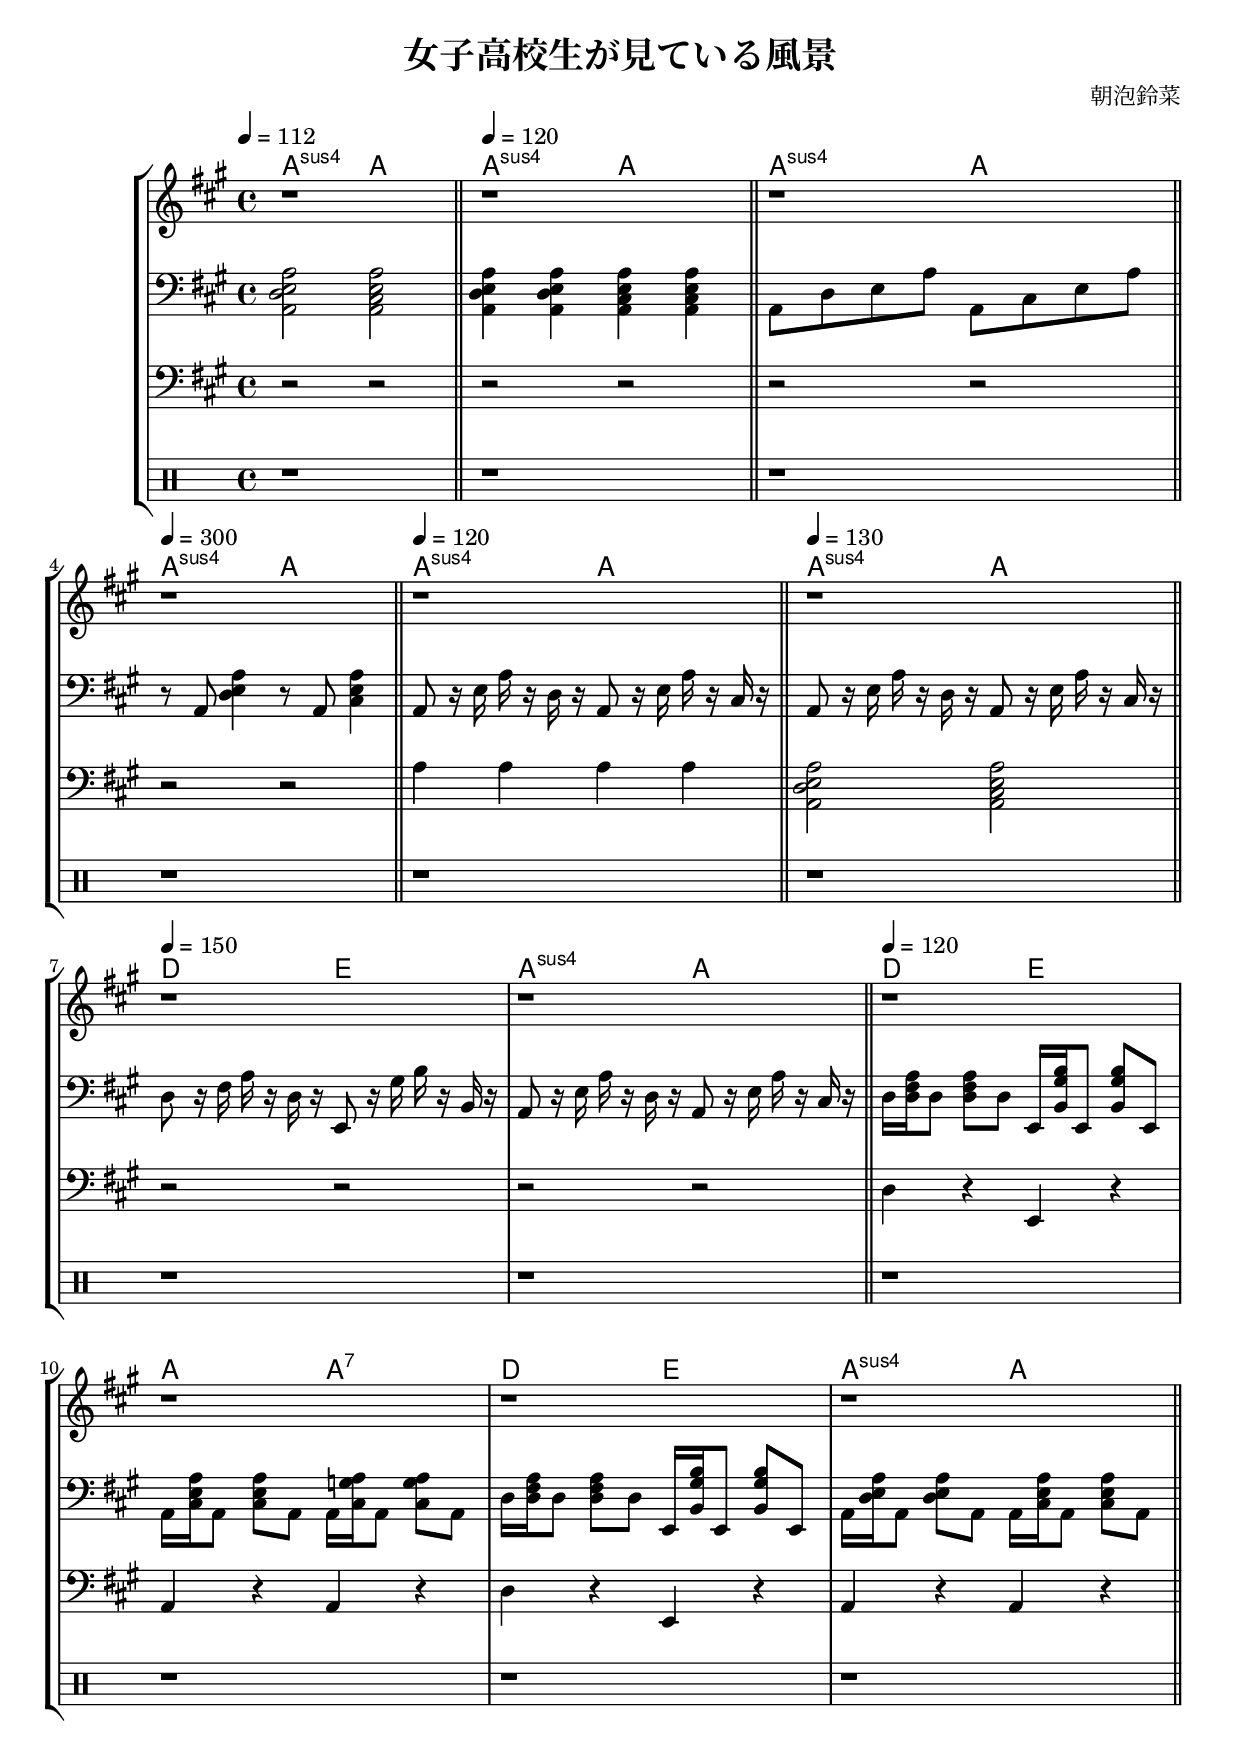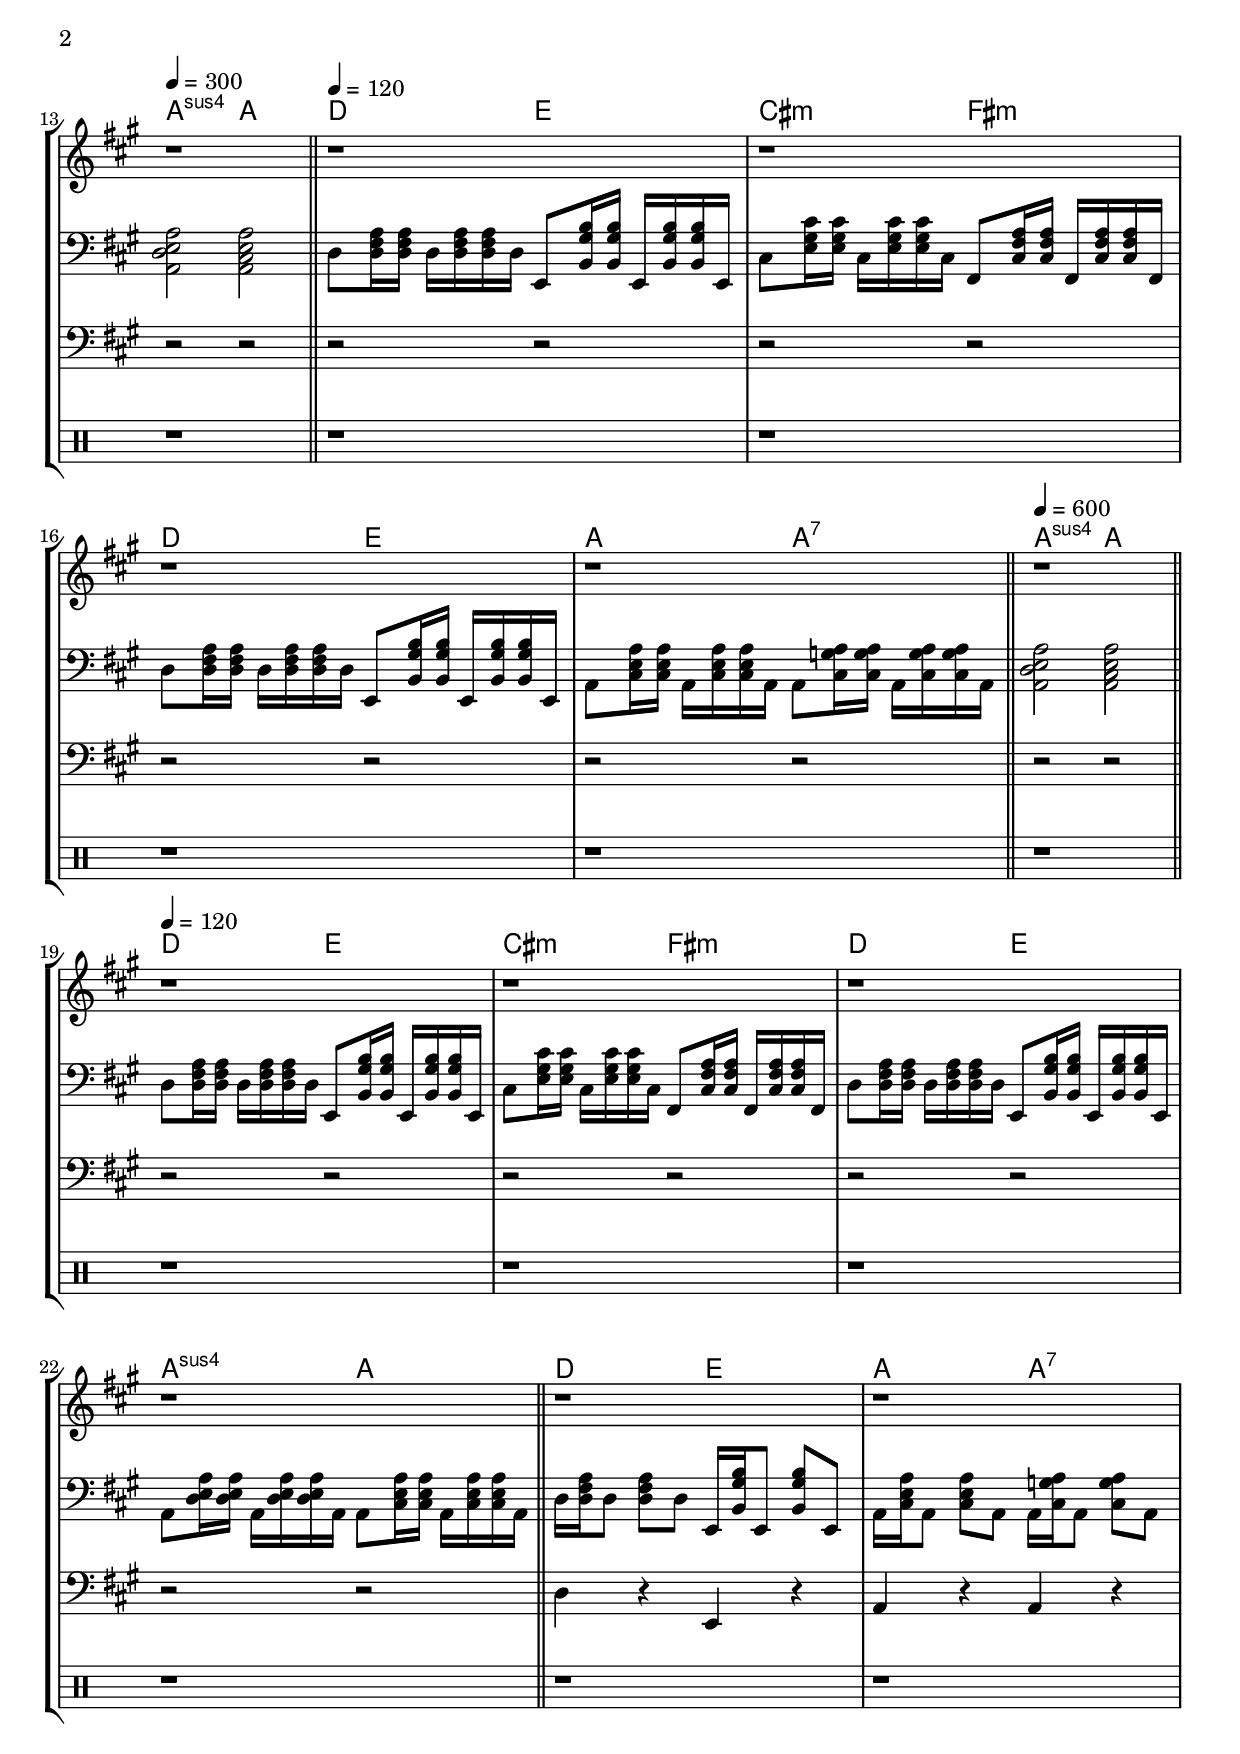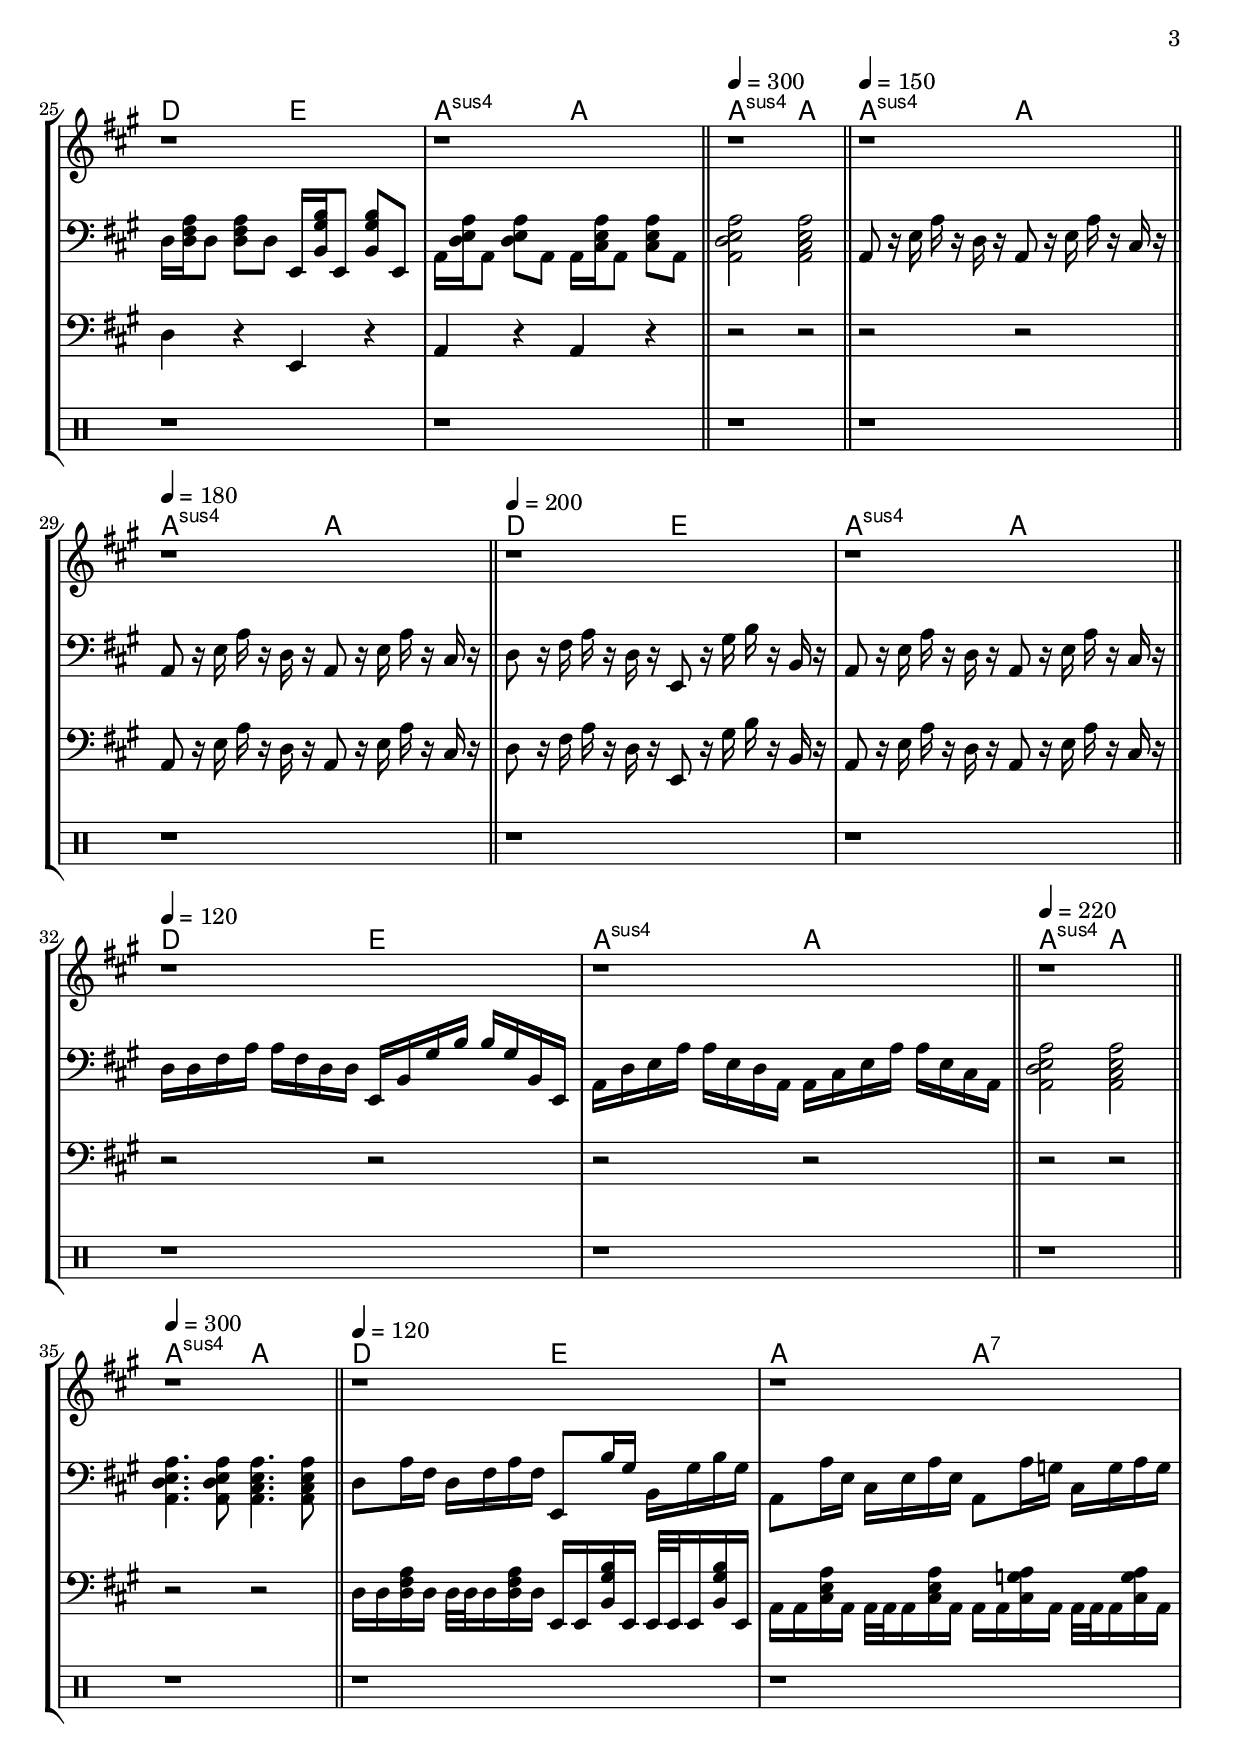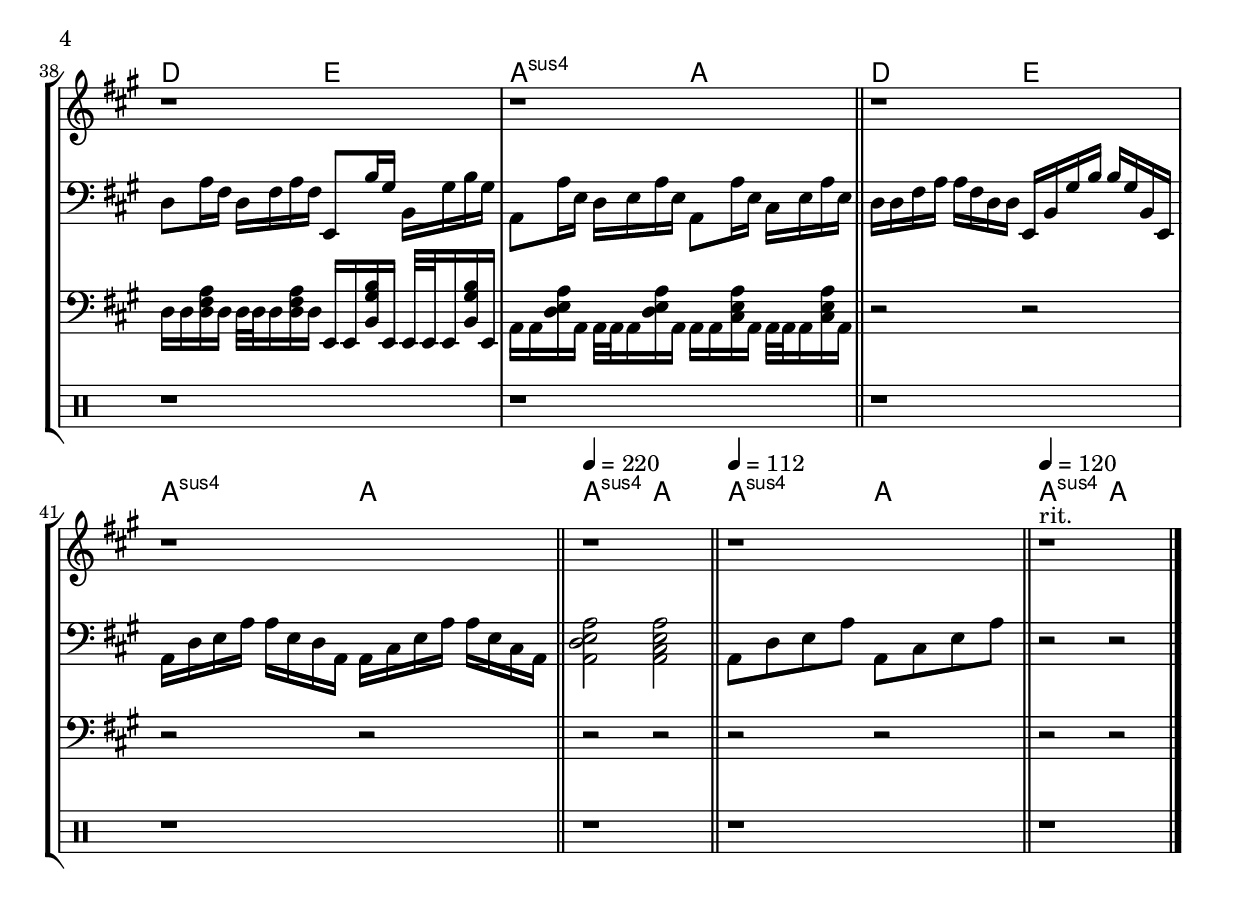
\version "2.12.1"

\header {
	title = \markup {女子高校生が見ている風景}
	composer = \markup \center-column {朝泡鈴菜}
}

harmony = \chordmode {
	a2:sus4 a 

	a:sus4 a 

	a:sus4 a 

	a:sus4 a 

	a:sus4 a 

	a:sus4 a 

	d e a:sus4 a 

	d e a a:7 d e a:sus4 a 

	a:sus4 a 

	d e cis:m fis:m d e a a:7 

	a:sus4 a 

	d e cis:m fis:m d e a:sus4 a 

	d e a a:7 d e a:sus4 a 

	a:sus4 a 

	a:sus4 a 

	a:sus4 a 

	d e a:sus4 a 

	d e a:sus4 a 

	a:sus4 a 

	a:sus4 a 

	d e a a:7 d e a:sus4 a 

	d e a:sus4 a 

	a:sus4 a 

	a:sus4 a 

	a:sus4 a 
}

melody = {
	\key a \major
	\tempo 4 = 112
	r1   
	\tempo 4 = 120
	r1   
	r1   
	\tempo 4 = 300
	r1   
	\tempo 4 = 120
	r1   
	\tempo 4 = 130
	r1   
	\tempo 4 = 150
	r1 | r1   
	\tempo 4 = 120
	r1 | r1 | r1 | r1   
	\tempo 4 = 300
	r1   
	\tempo 4 = 120
	r1 | r1 | r1 | r1   
	\tempo 4 = 600
	r1   
	\tempo 4 = 120
	r1 | r1 | r1 | r1   
	r1 | r1 | r1 | r1   
	\tempo 4 = 300
	r1   
	\tempo 4 = 150
	r1   
	\tempo 4 = 180
	r1   
	\tempo 4 = 200
	r1 | r1   
	\tempo 4 = 120
	r1 | r1   
	\tempo 4 = 220
	r1   
	\tempo 4 = 300
	r1   
	\tempo 4 = 120
	r1 | r1 | r1 | r1   
	r1 | r1   
	\tempo 4 = 220
	r1   
	\tempo 4 = 112
	r1   
	\tempo 4 = 120
	r1^"rit." \bar "|."
}

words = \lyricmode {
	
	
	
	
	
	
	
	
	
	
	
	
	
	
	
	
	
	
	
	
	
	
	
	
	
}

tempochange = {
	\tempo 4 = 112
	r1 \bar "||"
	\tempo 4 = 120
	r1 \bar "||"
	\tempo 4 = 120
	r1 \bar "||"
	\tempo 4 = 300
	r1 \bar "||"
	\tempo 4 = 120
	r1 \bar "||"
	\tempo 4 = 130
	r1 \bar "||"
	\tempo 4 = 150
	r1 | r1 \bar "||"
	\tempo 4 = 120
	r1 | r1 | r1 | r1 \bar "||"
	\tempo 4 = 300
	r1 \bar "||"
	\tempo 4 = 120
	r1 | r1 | r1 | r1 \bar "||"
	\tempo 4 = 600
	r1 \bar "||"
	\tempo 4 = 120
	r1 | r1 | r1 | r1 \bar "||"
	\tempo 4 = 120
	r1 | r1 | r1 | r1 \bar "||"
	\tempo 4 = 300
	r1 \bar "||"
	\tempo 4 = 150
	r1 \bar "||"
	\tempo 4 = 180
	r1 \bar "||"
	\tempo 4 = 200
	r1 | r1 \bar "||"
	\tempo 4 = 120
	r1 | r1 \bar "||"
	\tempo 4 = 220
	r1 \bar "||"
	\tempo 4 = 300
	r1 \bar "||"
	\tempo 4 = 120
	r1 | r1 | r1 | r1 \bar "||"
	\tempo 4 = 120
	r1 | r1 \bar "||"
	\tempo 4 = 220
	r1 \bar "||"
	\tempo 4 = 112
	r1 \bar "||"
	\tempo 4 = 120
	\tempo 4 = 90 r2 \tempo 4 = 80 r2 \bar "|."
}

mainacc = {
	\clef bass
	\set Staff.midiInstrument = #"Telephone Ring"
	\key a \major
	\tempo 4 = 112
	<a, d e a>2
	<a, cis e a>2
	\bar "||"

	\set Staff.midiInstrument = #"Applause"
	\tempo 4 = 120
	<a, d e a>4 <a, d e a>4
	<a, cis e a>4 <a, cis e a>4
	\bar "||"

	\set Staff.midiInstrument = #"Choir Aahs"
	a,8 d8 e8 a8
	a,8 cis8 e8 a8
	\bar "||"

	\set Staff.midiInstrument = #"Taiko Drum"
	\tempo 4 = 300
	r8 a, <d e a>4
	r8 a, <cis e a>4
	\bar "||"

	\set Staff.midiInstrument = #"Breath Noise"
	\tempo 4 = 120
	a,8r16e16a16r16d16r16
	a,8r16e16a16r16cis16r16
	\bar "||"

	\set Staff.midiInstrument = #"Breath Noise"
	\tempo 4 = 130
	a,8r16e16a16r16d16r16
	a,8r16e16a16r16cis16r16
	\bar "||"

	\set Staff.midiInstrument = #"Breath Noise"
	\tempo 4 = 150
	d8r16fis16a16r16d16r16
	e,8r16gis16b16r16b,16r16
	a,8r16e16a16r16d16r16
	a,8r16e16a16r16cis16r16
	\bar "||"

	\set Staff.midiInstrument = #"Melodic Tom"
	\tempo 4 = 120
	d16 <d fis a>16 d8 <d fis a>8 d8
	e,16 <b, gis b>16 e,8 <b, gis b>8 e,8
	a,16 <cis e a>16 a,8 <cis e a>8 a,8
	a,16 <cis g a>16 a,8 <cis g a>8 a,8
	d16 <d fis a>16 d8 <d fis a>8 d8
	e,16 <b, gis b>16 e,8 <b, gis b>8 e,8
	a,16 <d e a>16 a,8 <d e a>8 a,8
	a,16 <cis e a>16 a,8 <cis e a>8 a,8
	\bar "||"

	\set Staff.midiInstrument = #"Seashore"
	\tempo 4 = 300
	<a, d e a>2
	<a, cis e a>2
	\bar "||"

	\set Staff.midiInstrument = #"Electric Guitar (jazz)"
	\tempo 4 = 120
	d8 <d fis a>16 <d fis a>16   d16 <d fis a>16 <d fis a>16 d16
	e,8 <b, gis b>16 <b, gis b>16   e,16 <b, gis b>16 <b, gis b>16 e,16
	cis8 <e gis cis'>16 <e gis cis'>16   cis16 <e gis cis'>16 <e gis cis'>16 cis16
	fis,8 <cis fis a>16 <cis fis a>16   fis,16 <cis fis a>16 <cis fis a>16 fis,16
	d8 <d fis a>16 <d fis a>16   d16 <d fis a>16 <d fis a>16 d16
	e,8 <b, gis b>16 <b, gis b>16   e,16 <b, gis b>16 <b, gis b>16 e,16
	a,8 <cis e a>16 <cis e a>16   a,16 <cis e a>16 <cis e a>16 a,16
	a,8 <cis g a>16 <cis g a>16   a,16 <cis g a>16 <cis g a>16 a,16
	\bar "||"

	\set Staff.midiInstrument = #"Harmonica"
	\tempo 4 = 600
	<a, d e a>2
	<a, cis e a>2
	\bar "||"

	\set Staff.midiInstrument = #"Electric Guitar (jazz)"
	\tempo 4 = 120
	d8 <d fis a>16 <d fis a>16   d16 <d fis a>16 <d fis a>16 d16
	e,8 <b, gis b>16 <b, gis b>16   e,16 <b, gis b>16 <b, gis b>16 e,16
	cis8 <e gis cis'>16 <e gis cis'>16   cis16 <e gis cis'>16 <e gis cis'>16 cis16
	fis,8 <cis fis a>16 <cis fis a>16   fis,16 <cis fis a>16 <cis fis a>16 fis,16
	d8 <d fis a>16 <d fis a>16   d16 <d fis a>16 <d fis a>16 d16
	e,8 <b, gis b>16 <b, gis b>16   e,16 <b, gis b>16 <b, gis b>16 e,16
	a,8 <d e a>16 <d e a>16   a,16 <d e a>16 <d e a>16 a,16
	a,8 <cis e a>16 <cis e a>16   a,16 <cis e a>16 <cis e a>16 a,16
	\bar "||"

	\set Staff.midiInstrument = #"Melodic Tom"
	d16 <d fis a>16 d8 <d fis a>8 d8
	e,16 <b, gis b>16 e,8 <b, gis b>8 e,8
	a,16 <cis e a>16 a,8 <cis e a>8 a,8
	a,16 <cis g a>16 a,8 <cis g a>8 a,8
	d16 <d fis a>16 d8 <d fis a>8 d8
	e,16 <b, gis b>16 e,8 <b, gis b>8 e,8
	a,16 <d e a>16 a,8 <d e a>8 a,8
	a,16 <cis e a>16 a,8 <cis e a>8 a,8
	\bar "||"

	\set Staff.midiInstrument = #"Seashore"
	\tempo 4 = 300
	<a, d e a>2
	<a, cis e a>2
	\bar "||"

	\set Staff.midiInstrument = #"Breath Noise"
	\tempo 4 = 150
	a,8r16e16a16r16d16r16
	a,8r16e16a16r16cis16r16
	\bar "||"

	\set Staff.midiInstrument = #"Breath Noise"
	\tempo 4 = 180
	a,8r16e16a16r16d16r16
	a,8r16e16a16r16cis16r16
	\bar "||"

	\set Staff.midiInstrument = #"Breath Noise"
	\tempo 4 = 200
	d8r16fis16a16r16d16r16
	e,8r16gis16b16r16b,16r16
	a,8r16e16a16r16d16r16
	a,8r16e16a16r16cis16r16
	\bar "||"

	\set Staff.midiInstrument = #"Glockenspiel"
	\tempo 4 = 120
	d16 d fis a a fis d d
	e,16 b, gis b b gis b, e,
	a,16 d e a a e d a,
	a,16 cis e a a e cis a,
	\bar "||"

	\set Staff.midiInstrument = #"Flute"
	\tempo 4 = 220
	<a, d e a>2
	<a, cis e a>2
	\bar "||"

	\set Staff.midiInstrument = #"Taiko Drum"
	\tempo 4 = 300
	<a, d e a>4. <a, d e a>8
	<a, cis e a>4. <a, cis e a>8
	\bar "||"

	\set Staff.midiInstrument = #"Choir Aahs"
	\tempo 4 = 120
	d8 a16 fis16   d16 fis16 a16 fis16
	e,8 b16 gis16   b,16 gis16 b16 gis16
	a,8 a16 e16   cis16 e16 a16 e16
	a,8 a16 g16   cis16 g16 a16 g16
	d8 a16 fis16   d16 fis16 a16 fis16
	e,8 b16 gis16   b,16 gis16 b16 gis16
	a,8 a16 e16   d16 e16 a16 e16
	a,8 a16 e16   cis16 e16 a16 e16
	\bar "||"

	\set Staff.midiInstrument = #"Glockenspiel"
	d16 d fis a a fis d d
	e,16 b, gis b b gis b, e,
	a,16 d e a a e d a,
	a,16 cis e a a e cis a,
	\bar "||"

	\set Staff.midiInstrument = #"Flute"
	\tempo 4 = 220
	<a, d e a>2
	<a, cis e a>2
	\bar "||"

	\set Staff.midiInstrument = #"Choir Aahs"
	\tempo 4 = 112
	a,8 d8 e8 a8
	a,8 cis8 e8 a8
	\bar "||"

	\set Staff.midiInstrument = #"Acoustic grand"
	\tempo 4 = 120
	r2
	r2
	\bar "|."
}

subacc = {
	\clef bass
	\set Staff.midiInstrument = #"Acoustic grand"
	\key a \major
	\tempo 4 = 112
	r2
	r2
	\bar "||"

	\set Staff.midiInstrument = #"Acoustic grand"
	\tempo 4 = 120
	r2
	r2
	\bar "||"

	\set Staff.midiInstrument = #"Acoustic grand"
	r2
	r2
	\bar "||"

	\set Staff.midiInstrument = #"Acoustic grand"
	\tempo 4 = 300
	r2
	r2
	\bar "||"

	\set Staff.midiInstrument = #"Bird Tweet"
	\tempo 4 = 120
	a4 a4
	a4 a4
	\bar "||"

	\set Staff.midiInstrument = #"Helicopter"
	\tempo 4 = 130
	<a, d e a>2
	<a, cis e a>2
	\bar "||"

	\set Staff.midiInstrument = #"Acoustic grand"
	\tempo 4 = 150
	r2
	r2
	r2
	r2
	\bar "||"

	\set Staff.midiInstrument = #"Telephone Ring"
	\tempo 4 = 120
	d4 r4
	e,4 r4
	a,4 r4
	a,4 r4
	d4 r4
	e,4 r4
	a,4 r4
	a,4 r4
	\bar "||"

	\set Staff.midiInstrument = #"Acoustic grand"
	\tempo 4 = 300
	r2
	r2
	\bar "||"

	\set Staff.midiInstrument = #"Acoustic grand"
	\tempo 4 = 120
	r2
	r2
	r2
	r2
	r2
	r2
	r2
	r2
	\bar "||"

	\set Staff.midiInstrument = #"Acoustic grand"
	\tempo 4 = 600
	r2
	r2
	\bar "||"

	\set Staff.midiInstrument = #"Acoustic grand"
	\tempo 4 = 120
	r2
	r2
	r2
	r2
	r2
	r2
	r2
	r2
	\bar "||"

	\set Staff.midiInstrument = #"Telephone Ring"
	d4 r4
	e,4 r4
	a,4 r4
	a,4 r4
	d4 r4
	e,4 r4
	a,4 r4
	a,4 r4
	\bar "||"

	\set Staff.midiInstrument = #"Acoustic grand"
	\tempo 4 = 300
	r2
	r2
	\bar "||"

	\set Staff.midiInstrument = #"Acoustic grand"
	\tempo 4 = 150
	r2
	r2
	\bar "||"

	\set Staff.midiInstrument = #"Woodblock"
	\tempo 4 = 180
	a,8r16e16a16r16d16r16
	a,8r16e16a16r16cis16r16
	\bar "||"

	\set Staff.midiInstrument = #"Woodblock"
	\tempo 4 = 200
	d8r16fis16a16r16d16r16
	e,8r16gis16b16r16b,16r16
	a,8r16e16a16r16d16r16
	a,8r16e16a16r16cis16r16
	\bar "||"

	\set Staff.midiInstrument = #"Acoustic grand"
	\tempo 4 = 120
	r2
	r2
	r2
	r2
	\bar "||"

	\set Staff.midiInstrument = #"Acoustic grand"
	\tempo 4 = 220
	r2
	r2
	\bar "||"

	\set Staff.midiInstrument = #"Acoustic grand"
	\tempo 4 = 300
	r2
	r2
	\bar "||"

	\set Staff.midiInstrument = #"Voice Oohs"
	\tempo 4 = 120
	d16 d16 <d fis a>16 d16   d32 d32 d16 <d fis a>16 d16
	e,16 e,16 <b, gis b>16 e,16   e,32 e,32 e,16 <b, gis b>16 e,16
	a,16 a,16 <cis e a>16 a,16   a,32 a,32 a,16 <cis e a>16 a,16
	a,16 a,16 <cis g a>16 a,16   a,32 a,32 a,16 <cis g a>16 a,16
	d16 d16 <d fis a>16 d16   d32 d32 d16 <d fis a>16 d16
	e,16 e,16 <b, gis b>16 e,16   e,32 e,32 e,16 <b, gis b>16 e,16
	a,16 a,16 <d e a>16 a,16   a,32 a,32 a,16 <d e a>16 a,16
	a,16 a,16 <cis e a>16 a,16   a,32 a,32 a,16 <cis e a>16 a,16
	\bar "||"

	\set Staff.midiInstrument = #"Acoustic grand"
	r2
	r2
	r2
	r2
	\bar "||"

	\set Staff.midiInstrument = #"Acoustic grand"
	\tempo 4 = 220
	r2
	r2
	\bar "||"

	\set Staff.midiInstrument = #"Acoustic grand"
	\tempo 4 = 112
	r2
	r2
	\bar "||"

	\set Staff.midiInstrument = #"Acoustic grand"
	\tempo 4 = 120
	r2
	r2
	\bar "|."
}

percA = {
	\drummode {
	r1 \bar "||"
	r1 \bar "||"
	r1 \bar "||"
	r1 \bar "||"
	r1 \bar "||"
	r1 \bar "||"
	r1 |r1 \bar "||"
	r1 |r1 |r1 |r1 \bar "||"
	r1 \bar "||"
	r1 |r1 |r1 |r1 \bar "||"
	r1 \bar "||"
	r1 |r1 |r1 |r1 \bar "||"
	r1 |r1 |r1 |r1 \bar "||"
	r1 \bar "||"
	r1 \bar "||"
	r1 \bar "||"
	r1 |r1 \bar "||"
	r1 |r1 \bar "||"
	r1 \bar "||"
	r1 \bar "||"
	r1 |r1 |r1 |r1 \bar "||"
	r1 |r1 \bar "||"
	r1 \bar "||"
	r1 \bar "||"
	r1 \bar "|."
	}
}

percB = {
	\drummode {
	r1 \bar "||"
	r1 \bar "||"
	r1 \bar "||"
	r1 \bar "||"
	r1 \bar "||"
	r1 \bar "||"
	r1 |r1 \bar "||"
	r1 |r1 |r1 |r1 \bar "||"
	r1 \bar "||"
	r1 |r1 |r1 |r1 \bar "||"
	r1 \bar "||"
	r1 |r1 |r1 |r1 \bar "||"
	r1 |r1 |r1 |r1 \bar "||"
	r1 \bar "||"
	r1 \bar "||"
	r1 \bar "||"
	r1 |r1 \bar "||"
	r1 |r1 \bar "||"
	r1 \bar "||"
	r1 \bar "||"
	r1 |r1 |r1 |r1 \bar "||"
	r1 |r1 \bar "||"
	r1 \bar "||"
	r1 \bar "||"
	r1 \bar "|."
	}
}

percC = {
	\drummode {
	r1 \bar "||"
	r1 \bar "||"
	r1 \bar "||"
	r1 \bar "||"
	r1 \bar "||"
	r1 \bar "||"
	r1 |r1 \bar "||"
	r1 |r1 |r1 |r1 \bar "||"
	r1 \bar "||"
	r1 |r1 |r1 |r1 \bar "||"
	r1 \bar "||"
	r1 |r1 |r1 |r1 \bar "||"
	r1 |r1 |r1 |r1 \bar "||"
	r1 \bar "||"
	r1 \bar "||"
	r1 \bar "||"
	r1 |r1 \bar "||"
	r1 |r1 \bar "||"
	r1 \bar "||"
	r1 \bar "||"
	r1 |r1 |r1 |r1 \bar "||"
	r1 |r1 \bar "||"
	r1 \bar "||"
	r1 \bar "||"
	r1 \bar "|."
	}
}

percD = {
	\drummode {
	r1 \bar "||"
	r1 \bar "||"
	r1 \bar "||"
	r1 \bar "||"
	r1 \bar "||"
	r1 \bar "||"
	r1 |r1 \bar "||"
	r1 |r1 |r1 |r1 \bar "||"
	r1 \bar "||"
	r1 |r1 |r1 |r1 \bar "||"
	r1 \bar "||"
	r1 |r1 |r1 |r1 \bar "||"
	r1 |r1 |r1 |r1 \bar "||"
	r1 \bar "||"
	r1 \bar "||"
	r1 \bar "||"
	r1 |r1 \bar "||"
	r1 |r1 \bar "||"
	r1 \bar "||"
	r1 \bar "||"
	r1 |r1 |r1 |r1 \bar "||"
	r1 |r1 \bar "||"
	r1 \bar "||"
	r1 \bar "||"
	r1 \bar "|."
	}
}

percE = {
	\drummode {
	r1 \bar "||"
	r1 \bar "||"
	r1 \bar "||"
	r1 \bar "||"
	r1 \bar "||"
	r1 \bar "||"
	r1 |r1 \bar "||"
	r1 |r1 |r1 |r1 \bar "||"
	r1 \bar "||"
	r1 |r1 |r1 |r1 \bar "||"
	r1 \bar "||"
	r1 |r1 |r1 |r1 \bar "||"
	r1 |r1 |r1 |r1 \bar "||"
	r1 \bar "||"
	r1 \bar "||"
	r1 \bar "||"
	r1 |r1 \bar "||"
	r1 |r1 \bar "||"
	r1 \bar "||"
	r1 \bar "||"
	r1 |r1 |r1 |r1 \bar "||"
	r1 |r1 \bar "||"
	r1 \bar "||"
	r1 \bar "||"
	r1 \bar "|."
	}
}

\score {
	<<
		\new StaffGroup <<
			\new ChordNames {\harmony}
			\new Voice = "melody" {\melody}
			\new Lyrics \lyricsto "melody" \words
			\new Staff = "mainacc" {\mainacc}
			\new Staff = "subacc" {\subacc}
			\new DrumStaff <<
				\new DrumVoice {\percA}
				\new DrumVoice {\percB}
				\new DrumVoice {\percC}
				\new DrumVoice {\percD}
				\new DrumVoice {\percE}
			>>
		>>
	>>
	\layout { }
}
